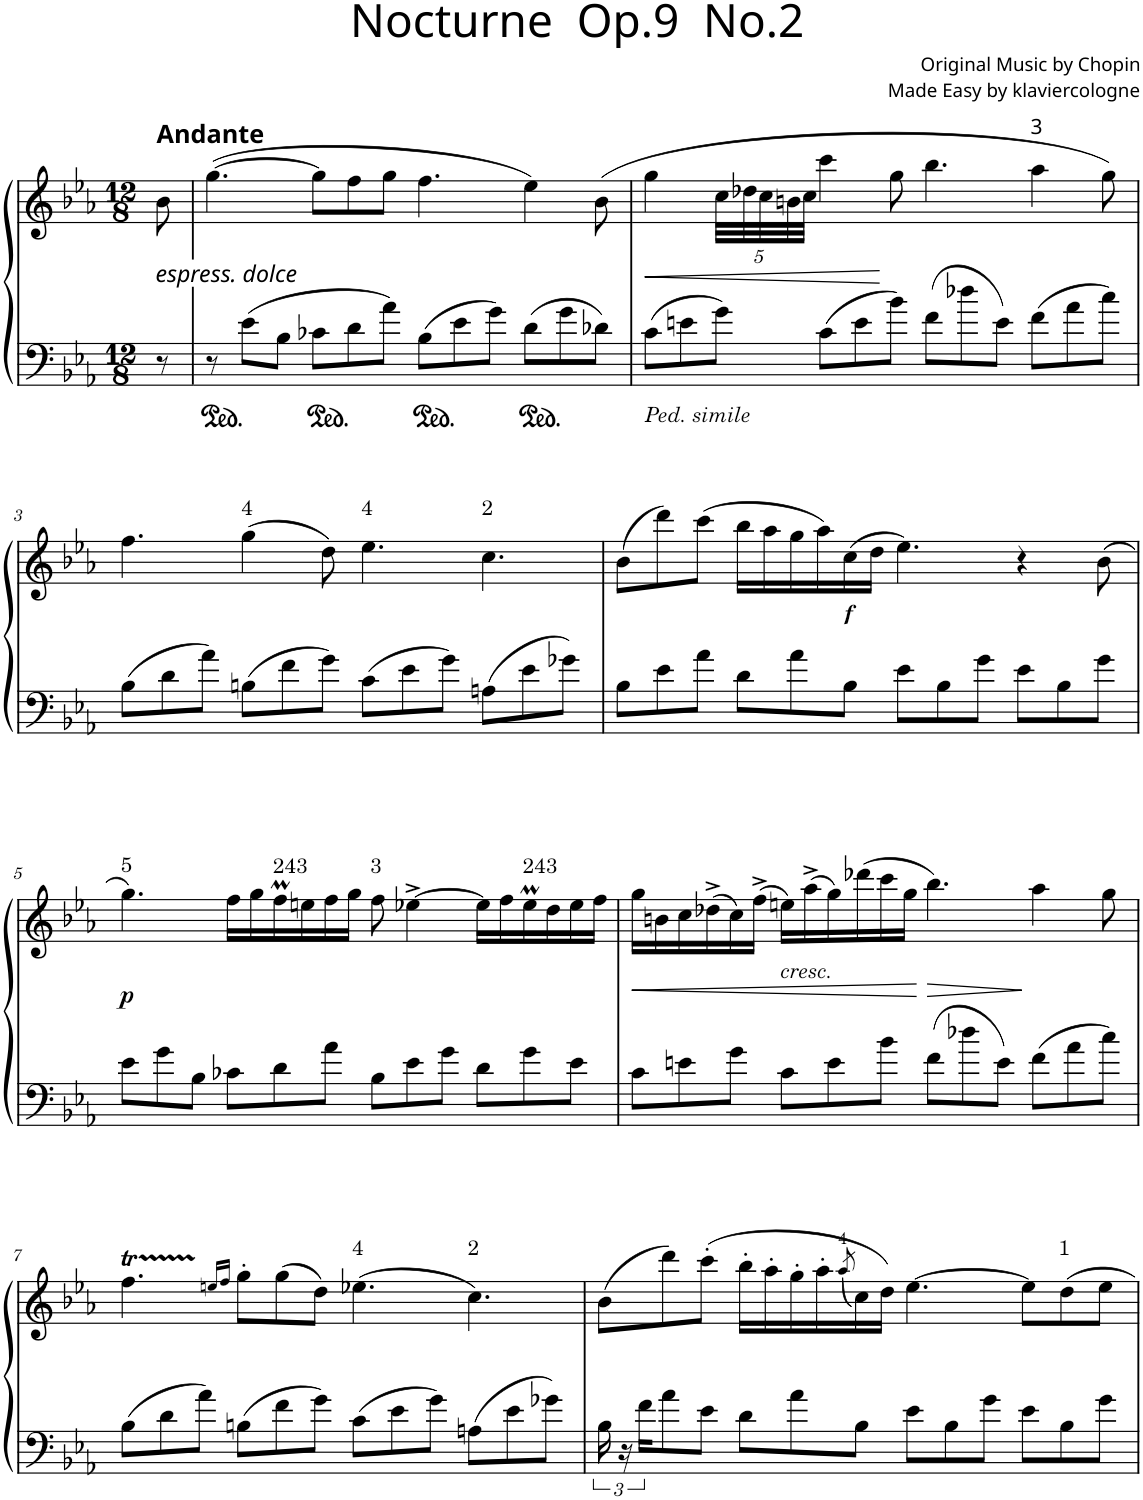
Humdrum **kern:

**kern	**kern	**dynam
*part1	*part1	*part1
*staff2	*staff1	*staff1/2
*I"Piano	*	*
*I'Pno.	*	*
*clefF4	*clefG2	*
*k[b-e-a-]	*k[b-e-a-]	*
*M12/8	*M12/8	*
=	=	=
!	!LO:TX:a:B:t=Andante	!
!	!LO:TX:b:i:t=espress. dolce	!
8r	8b-\	.
=1	=1	=1
8r	([4.gg\	.
8e-\L	.	.
8B-\J	.	.
8c-X\L	8gg\L]	.
8d\	8ff\	.
8a-\J	8gg\J	.
8B-\L	4.ff\	.
8e-\	.	.
8g\J	.	.
8d\L	4ee-\)	.
8g\	.	.
8d-X\J	(>8b-\	.
=2	=2	=2
!LO:TX:b:i:t=Ped. simile	!	!
!	!	!LO:HP:b
8c\L	4gg\	<
8en\	.	.
*	*Xbrackettup	*
8g\J	40cc\LLL	.
.	40dd-X\	.
.	40cc\	.
.	40bn\	.
.	40cc\JJJ	.
8c\L	4ccc\	.
8e\	.	.
8b-\J	8gg\	[
8f\L	4.bb-\	.
8dd-X\	.	.
8e\J	.	.
!	!LO:TX:a:t=3	!
8f\L	4aa-\	.
8a-\	.	.
8cc\J	8gg\)	.
!!LO:LB:g=z
=3	=3	=3
8B-\L	4.ff\	.
8d\	.	.
8a-\J	.	.
!	!LO:TX:a:t=4	!
8Bn\L	(4gg\	.
8f\	.	.
8g\J	8dd\)	.
!	!LO:TX:a:t=4	!
8c\L	4.ee-\	.
8e-\	.	.
8g\J	.	.
!	!LO:TX:a:t=2	!
8An\L	4.cc\	.
8e-\	.	.
8g-X\J	.	.
=4	=4	=4
8B-\L	(8b-\L	.
8e-\	8ddd\)	.
8a-\J	(8ccc\J	.
8d\L	16bb-\LL	.
.	16aa-\	.
8a-\	16gg\	.
.	16aa-\)	.
!	!LO:TX:b:Bi:t=f	!
8B-\J	(16cc\	.
.	16dd\JJ	.
8e-\L	4.ee-\)	.
8B-\	.	.
8g\J	.	.
8e-\L	4r	.
8B-\	.	.
8g\J	(8b-\	.
!!LO:LB:g=z
=5	=5	=5
!	!LO:TX:a:t=5	!
!	!	!LO:DY:b
8e-\L	4.gg\)	p
8g\	.	.
8B-\J	.	.
8c-X\L	16ff\LL	.
.	16gg\	.
!	!LO:TX:a:t=243	!
8d\	16ffM\	.
.	16een\	.
8a-\J	16ff\	.
.	16gg\JJ	.
!	!LO:TX:a:t=3	!
8B-\L	8ff\	.
8e-\	[4ee-X^\	.
8g\J	.	.
8d\L	16ee-\LL]	.
.	16ff\	.
!	!LO:TX:a:t=243	!
8g\	16ee-M\	.
.	16dd\	.
8e-\J	16ee-\	.
.	16ff\JJ	.
=6	=6	=6
!	!	!LO:HP:b
8c\L	16gg\LL	<
.	16bn\	.
8en\	16cc\	.
.	(16dd-X^\	.
8g\J	16cc\)	.
.	(16ff^\JJ	.
!	!LO:TX:b:i:t=cresc.	!
8c\L	16een\LL)	.
.	(16aa-^\	.
8e\	16gg\)	.
.	(16ddd-X\	.
8b-\J	16ccc\	.
.	16gg\JJ	.
!	!	!LO:HP:n=1:b
8f\L	4.bb-\)	[ >
8dd-X\	.	.
8e\J	.	.
8f\L	4aa-\	]
8a-\	.	.
8cc\J	8gg\	.
!!LO:LB:g=z
=7	=7	=7
8B-\L	4.ffT\	.
8d\	.	.
8a-\J	.	.
.	16qeen/LL	.
.	16qff/JJ	.
8Bn\L	8gg'\L	.
8f\	(8gg\	.
8g\J	8dd\J)	.
!	!LO:TX:a:t=4	!
8c\L	(4.ee-X\	.
8e-\	.	.
8g\J	.	.
!	!LO:TX:a:t=2	!
8An\L	4.cc\)	.
8e-\	.	.
8g-X\J	.	.
=8	=8	=8
24B-\	(8b-\L	.
24r	.	.
24f\KL	.	.
8a-\	8ddd\)	.
8e-\J	(8ccc'\J	.
8d\L	16bb-'\LL	.
.	16aa-'\	.
8a-\	16gg'\	.
.	16aa-'\	.
.	(8qaa-/	.
8B-\J	16cc\)	.
.	16dd\JJ)	.
8e-\L	[4.ee-\	.
8B-\	.	.
8g\J	.	.
8e-\L	8ee-\L]	.
!	!LO:TX:a:t=1	!
8B-\	8dd\	.
8g\J	8ee-\J	.
=	=	=
*-	*-	*-
